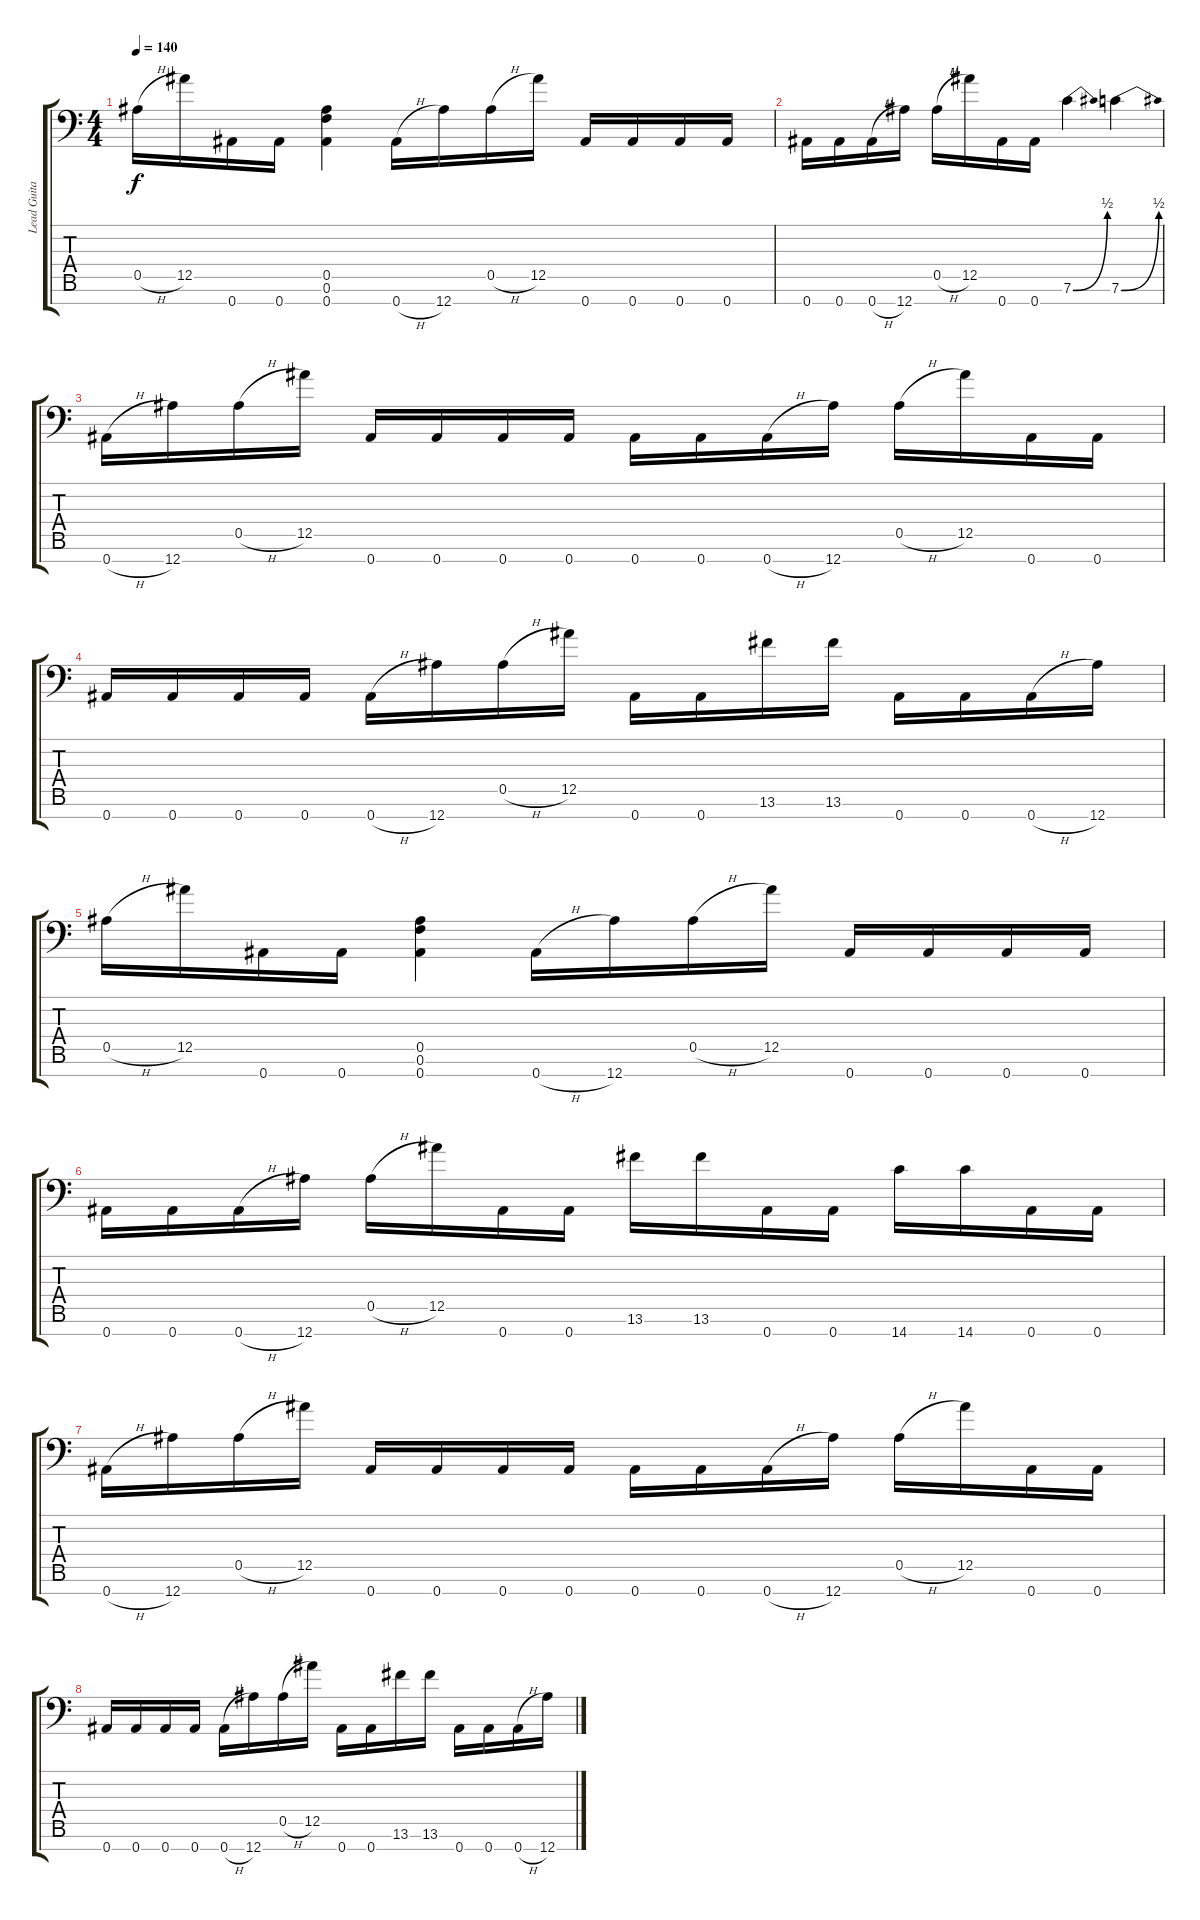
\track ("Lead Guitar Additional" "Lead Guita") {instrument distortionguitar}
\staff {score tabs}
\tuning (Eb4 Bb3 Gb3 Eb3 Bb2 F2 Bb1) {hide}
\ts (4 4)
\tempo 140
\clef f4
\ks c
0.5{h}.16{dy f} 12.5.16 0.7.16 0.7.16 (0.5 0.6 0.7).4 0.7{h}.16 12.7.16 0.5{h}.16 12.5.16 0.7.16 0.7.16 0.7.16 0.7.16 |
0.7.16 0.7.16 0.7{h}.16 12.7.16 0.5{h}.16 12.5.16 0.7.16 0.7.16 7.6{be (bend 0 0 60 2)}.4 7.6{be (bend 0 0 60 2)}.4 |
0.7{h}.16 12.7.16 0.5{h}.16 12.5.16 0.7.16 0.7.16 0.7.16 0.7.16 0.7.16 0.7.16 0.7{h}.16 12.7.16 0.5{h}.16 12.5.16 0.7.16 0.7.16 |
0.7.16 0.7.16 0.7.16 0.7.16 0.7{h}.16 12.7.16 0.5{h}.16 12.5.16 0.7.16 0.7.16 13.6.16 13.6.16 0.7.16 0.7.16 0.7{h}.16 12.7.16 |
0.5{h}.16 12.5.16 0.7.16 0.7.16 (0.5 0.6 0.7).4 0.7{h}.16 12.7.16 0.5{h}.16 12.5.16 0.7.16 0.7.16 0.7.16 0.7.16 |
0.7.16 0.7.16 0.7{h}.16 12.7.16 0.5{h}.16 12.5.16 0.7.16 0.7.16 13.6.16 13.6.16 0.7.16 0.7.16 14.7.16 14.7.16 0.7.16 0.7.16 |
0.7{h}.16 12.7.16 0.5{h}.16 12.5.16 0.7.16 0.7.16 0.7.16 0.7.16 0.7.16 0.7.16 0.7{h}.16 12.7.16 0.5{h}.16 12.5.16 0.7.16 0.7.16 |
0.7.16 0.7.16 0.7.16 0.7.16 0.7{h}.16 12.7.16 0.5{h}.16 12.5.16 0.7.16 0.7.16 13.6.16 13.6.16 0.7.16 0.7.16 0.7{h}.16 12.7.16
